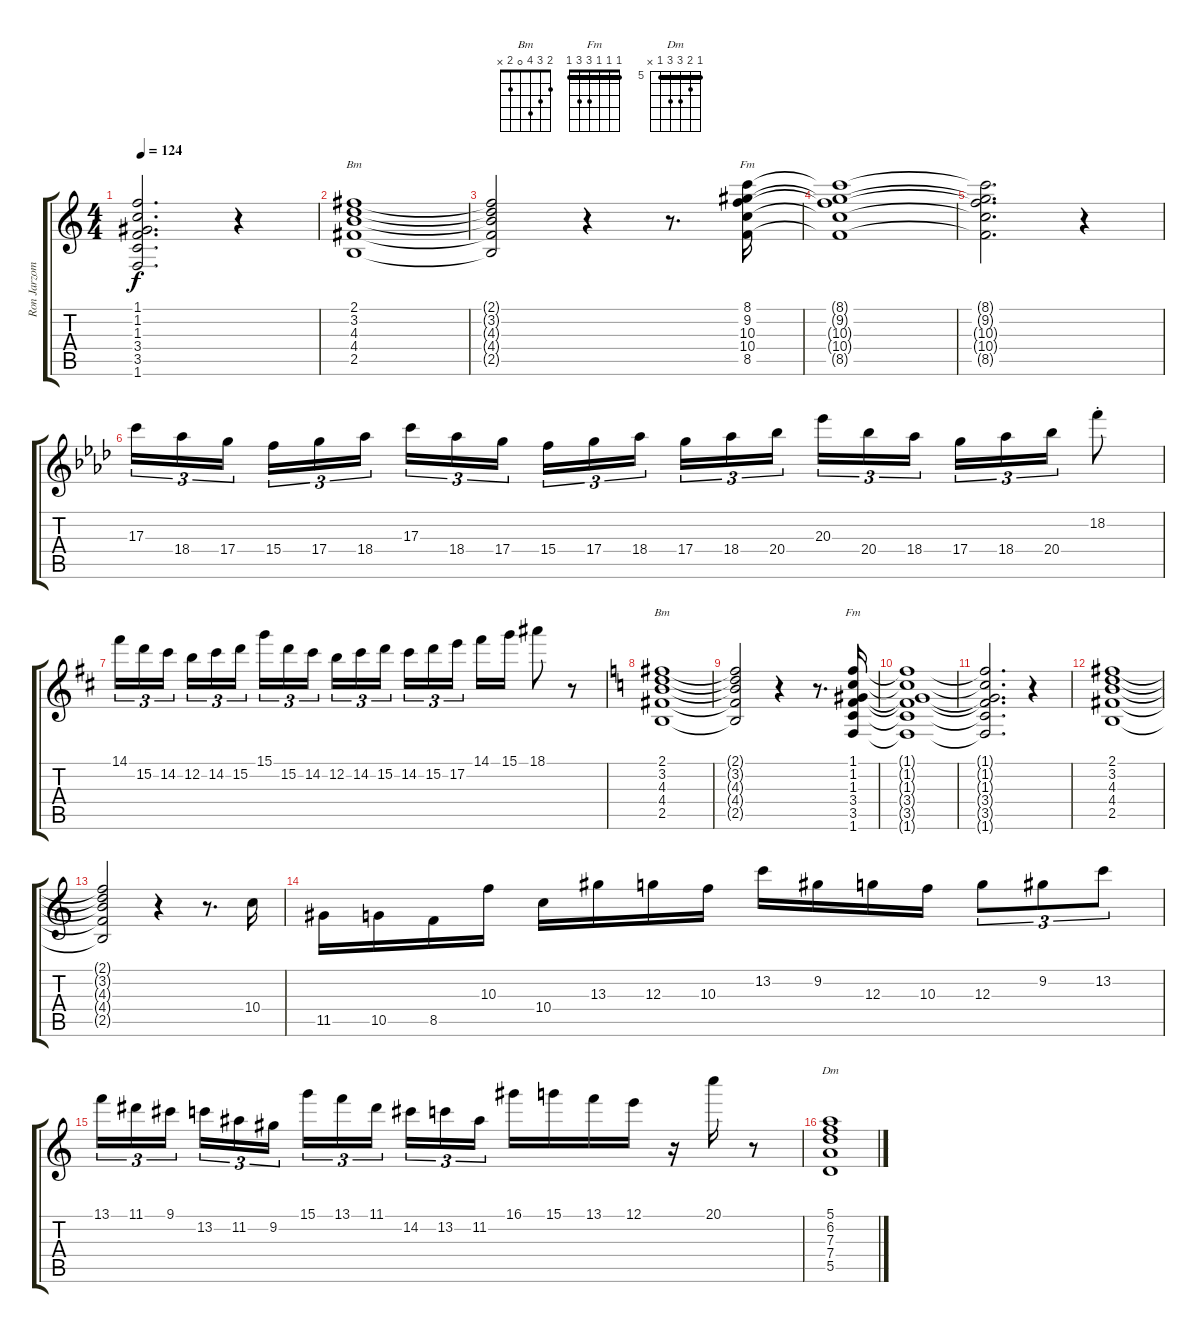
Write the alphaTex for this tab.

\track ("Ron Jarzombek (Lead)" "Ron Jarzom") {instrument overdrivenguitar}
\staff {score tabs}
\tuning (E4 B3 G3 D3 A2 E2) {hide}
\chord ("Bm" 2 3 4 4 2 x) {barre 2}
\chord ("Fm" 8 9 10 10 8 x) {firstfret 8 barre 8}
\chord ("Bm" 2 3 4 0 2 x)
\chord ("Fm" 1 1 1 3 3 1) {barre 1}
\chord ("Dm" 5 6 7 7 5 x) {firstfret 5 barre 5}
\ts (4 4)
\tempo 124
\clef g2
\ks c
(1.1{t} 1.2{t} 1.3{t} 3.4{t} 3.5{t} 1.6{t}).2{d dy f} r.4 |
(2.1 3.2 4.3 4.4 2.5).1{ch "Bm"} |
(2.1{t} 3.2{t} 4.3{t} 4.4{t} 2.5{t}).2 r.4 r.8{d} (8.1 9.2 10.3 10.4 8.5).16{ch "Fm"} |
(8.1{t} 9.2{t} 10.3{t} 10.4{t} 8.5{t}).1 |
(8.1{t} 9.2{t} 10.3{t} 10.4{t} 8.5{t}).2{d} r.4 |
\ks ab
17.3.16{tu (3 2)} 18.4.16{tu (3 2)} 17.4.16{tu (3 2) beam splitsecondary} 15.4.16{tu (3 2)} 17.4.16{tu (3 2)} 18.4.16{tu (3 2)} 17.3.16{tu (3 2)} 18.4.16{tu (3 2)} 17.4.16{tu (3 2) beam splitsecondary} 15.4.16{tu (3 2)} 17.4.16{tu (3 2)} 18.4.16{tu (3 2)} 17.4.16{tu (3 2)} 18.4.16{tu (3 2)} 20.4.16{tu (3 2) beam splitsecondary} 20.3.16{tu (3 2)} 20.4.16{tu (3 2)} 18.4.16{tu (3 2)} 17.4.16{tu (3 2)} 18.4.16{tu (3 2)} 20.4.16{tu (3 2)} 18.2{st}.8 |
\ks d
14.1.16{tu (3 2)} 15.2.16{tu (3 2)} 14.2.16{tu (3 2) beam splitsecondary} 12.2.16{tu (3 2)} 14.2.16{tu (3 2)} 15.2.16{tu (3 2)} 15.1.16{tu (3 2)} 15.2.16{tu (3 2)} 14.2.16{tu (3 2) beam splitsecondary} 12.2.16{tu (3 2)} 14.2.16{tu (3 2)} 15.2.16{tu (3 2)} 14.2.16{tu (3 2)} 15.2.16{tu (3 2)} 17.2.16{tu (3 2) beam splitsecondary} 14.1.16 15.1.16 18.1.8 r.8 |
\ks c
(2.1 3.2 4.3 4.4 2.5).1{ch "Bm"} |
(2.1{t} 3.2{t} 4.3{t} 4.4{t} 2.5{t}).2 r.4 r.8{d} (1.1 1.2 1.3 3.4 3.5 1.6).16{ch "Fm"} |
(1.1{t} 1.2{t} 1.3{t} 3.4{t} 3.5{t} 1.6{t}).1 |
(1.1{t} 1.2{t} 1.3{t} 3.4{t} 3.5{t} 1.6{t}).2{d} r.4 |
(2.1 3.2 4.3 4.4 2.5).1 |
(2.1{t} 3.2{t} 4.3{t} 4.4{t} 2.5{t}).2 r.4 r.8{d} 10.4.16 |
11.5.16 10.5.16 8.5.16 10.3.16 10.4.16 13.3.16 12.3.16 10.3.16 13.2.16 9.2.16 12.3.16 10.3.16 12.3.8{tu (3 2)} 9.2.8{tu (3 2)} 13.2.8{tu (3 2)} |
13.1.16{tu (3 2)} 11.1.16{tu (3 2)} 9.1.16{tu (3 2) beam splitsecondary} 13.2.16{tu (3 2)} 11.2.16{tu (3 2)} 9.2.16{tu (3 2)} 15.1.16{tu (3 2)} 13.1.16{tu (3 2)} 11.1.16{tu (3 2) beam splitsecondary} 14.2.16{tu (3 2)} 13.2.16{tu (3 2)} 11.2.16{tu (3 2)} 16.1.16 15.1.16 13.1.16 12.1.16 r.16 20.1.16 r.8 |
(5.1 6.2 7.3 7.4 5.5).1{ch "Dm"}
